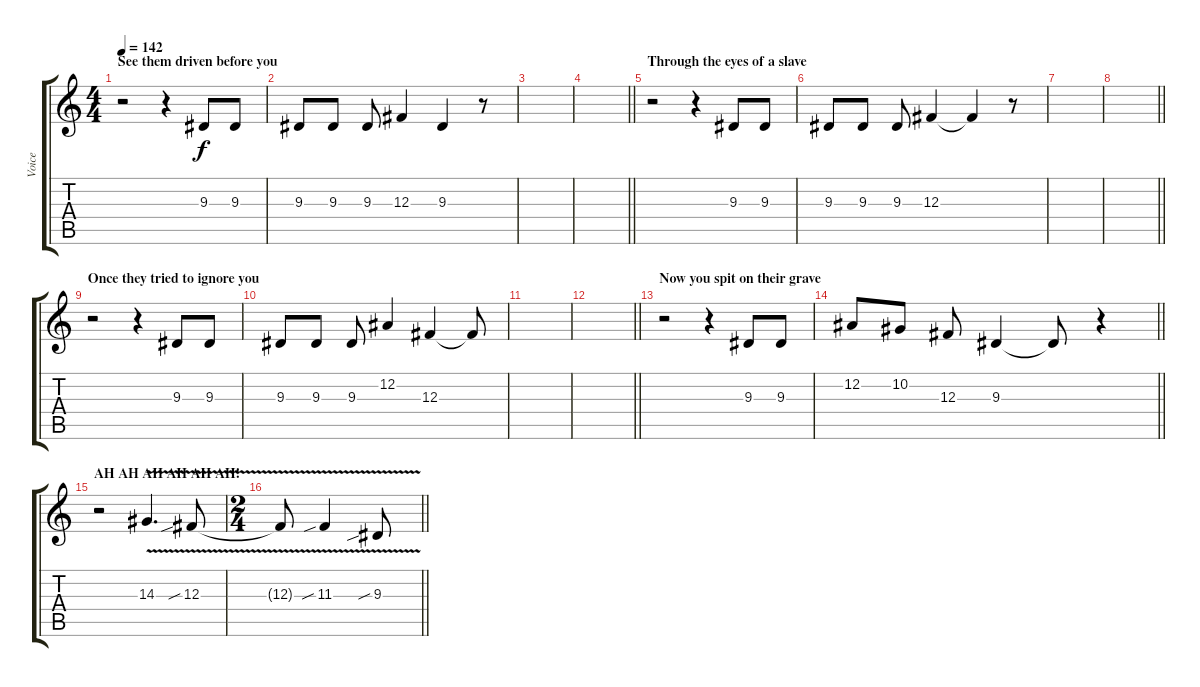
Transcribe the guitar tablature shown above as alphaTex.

\track ("Voice" "Voice") {instrument lead6voice}
\staff {score tabs}
\tuning (Eb4 Bb3 Gb3 Db3 Ab2 Eb2) {hide}
\ts (4 4)
\section ("" "See them driven before you")
\tempo 142
\clef g2
\ks c
r.2{dy f} r.4 9.3.8 9.3.8 |
9.3.8 9.3.8 9.3.8 12.3.4 9.3.4 r.8 |
|
\barLineRight lightlight
|
\section ("" "Through the eyes of a slave")
r.2 r.4 9.3.8 9.3.8 |
9.3.8 9.3.8 9.3.8 12.3.4 12.3{t}.4 r.8 |
|
\barLineRight lightlight
|
\section ("" "Once they tried to ignore you")
r.2 r.4 9.3.8 9.3.8 |
9.3.8 9.3.8 9.3.8 12.2.4 12.3.4 12.3{t}.8 |
|
\barLineRight lightlight
|
\section ("" "Now you spit on their grave")
r.2 r.4 9.3.8 9.3.8 |
\barLineRight lightlight
12.2.8 10.2.8 12.3.8 9.3.4 9.3{t}.8 r.4 |
\section ("" "AH AH AH AH AH AH!")
r.2 14.3{v}.4{d} 12.3{v sib}.8 |
\ts (2 4)
\barLineRight lightlight
12.3{t}.8 11.3{v sib}.4 9.3{v sib}.8
